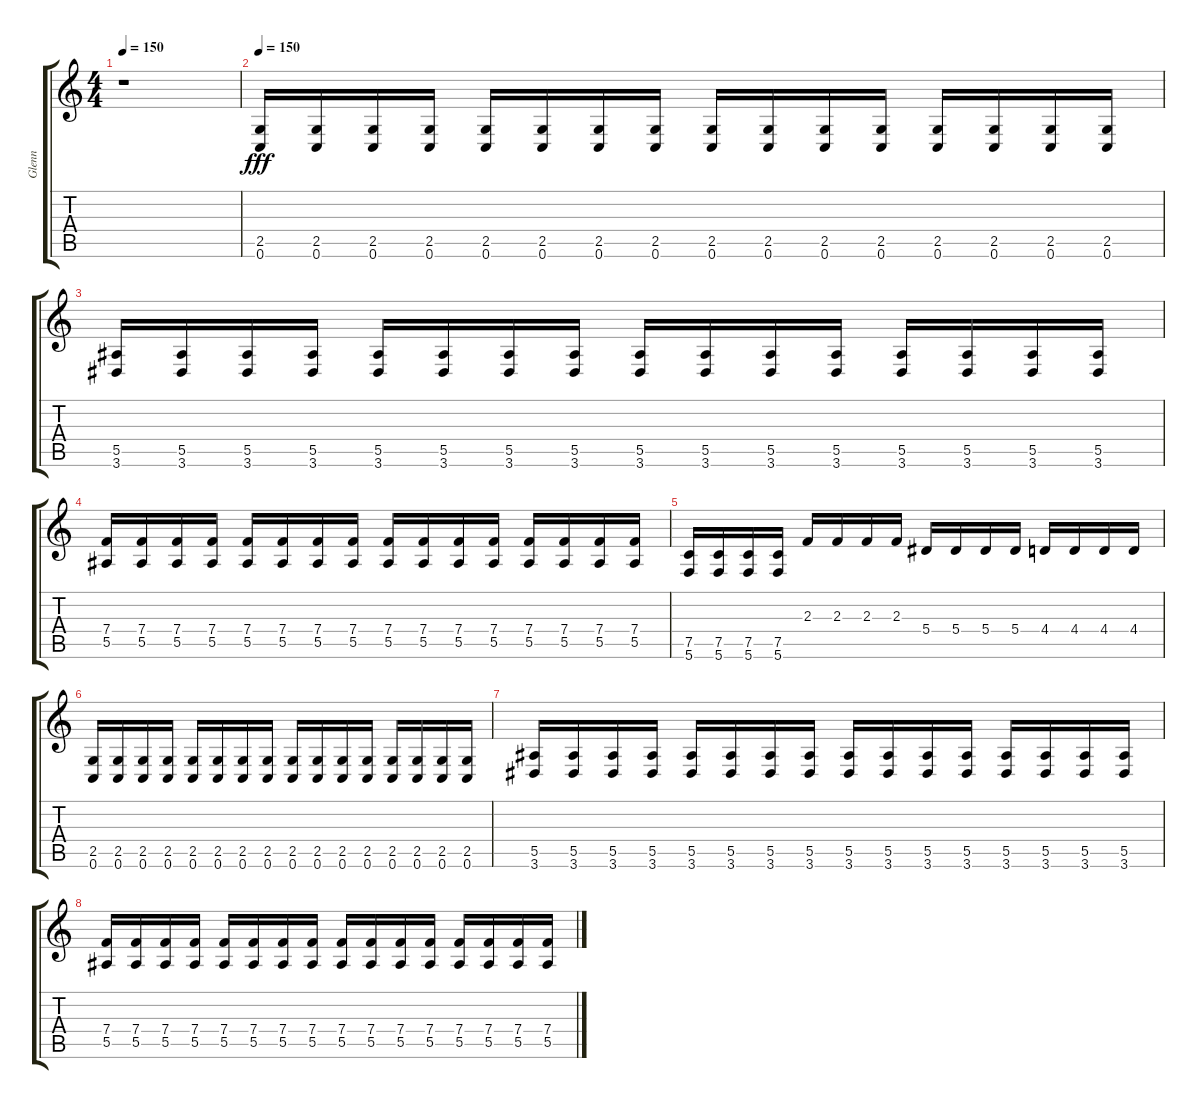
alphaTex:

\track ("Glenn" "Glenn") {instrument distortionguitar}
\staff {score tabs}
\tuning (C4 G3 Eb3 Bb2 F2 C2) {hide}
\ts (4 4)
\tempo 150
\tempo 160
\tempo 150
\clef g2
\ks c
r.1{dy fff instrument distortionguitar} |
\tempo 150
(2.5 0.6).16 (2.5 0.6).16 (2.5 0.6).16 (2.5 0.6).16 (2.5 0.6).16 (2.5 0.6).16 (2.5 0.6).16 (2.5 0.6).16 (2.5 0.6).16 (2.5 0.6).16 (2.5 0.6).16 (2.5 0.6).16 (2.5 0.6).16 (2.5 0.6).16 (2.5 0.6).16 (2.5 0.6).16 |
(5.5 3.6).16 (5.5 3.6).16 (5.5 3.6).16 (5.5 3.6).16 (5.5 3.6).16 (5.5 3.6).16 (5.5 3.6).16 (5.5 3.6).16 (5.5 3.6).16 (5.5 3.6).16 (5.5 3.6).16 (5.5 3.6).16 (5.5 3.6).16 (5.5 3.6).16 (5.5 3.6).16 (5.5 3.6).16 |
(7.4 5.5).16 (7.4 5.5).16 (7.4 5.5).16 (7.4 5.5).16 (7.4 5.5).16 (7.4 5.5).16 (7.4 5.5).16 (7.4 5.5).16 (7.4 5.5).16 (7.4 5.5).16 (7.4 5.5).16 (7.4 5.5).16 (7.4 5.5).16 (7.4 5.5).16 (7.4 5.5).16 (7.4 5.5).16 |
(7.5 5.6).16 (7.5 5.6).16 (7.5 5.6).16 (7.5 5.6).16 2.3.16 2.3.16 2.3.16 2.3.16 5.4.16 5.4.16 5.4.16 5.4.16 4.4.16 4.4.16 4.4.16 4.4.16 |
(2.5 0.6).16 (2.5 0.6).16 (2.5 0.6).16 (2.5 0.6).16 (2.5 0.6).16 (2.5 0.6).16 (2.5 0.6).16 (2.5 0.6).16 (2.5 0.6).16 (2.5 0.6).16 (2.5 0.6).16 (2.5 0.6).16 (2.5 0.6).16 (2.5 0.6).16 (2.5 0.6).16 (2.5 0.6).16 |
(5.5 3.6).16 (5.5 3.6).16 (5.5 3.6).16 (5.5 3.6).16 (5.5 3.6).16 (5.5 3.6).16 (5.5 3.6).16 (5.5 3.6).16 (5.5 3.6).16 (5.5 3.6).16 (5.5 3.6).16 (5.5 3.6).16 (5.5 3.6).16 (5.5 3.6).16 (5.5 3.6).16 (5.5 3.6).16 |
(7.4 5.5).16 (7.4 5.5).16 (7.4 5.5).16 (7.4 5.5).16 (7.4 5.5).16 (7.4 5.5).16 (7.4 5.5).16 (7.4 5.5).16 (7.4 5.5).16 (7.4 5.5).16 (7.4 5.5).16 (7.4 5.5).16 (7.4 5.5).16 (7.4 5.5).16 (7.4 5.5).16 (7.4 5.5).16
